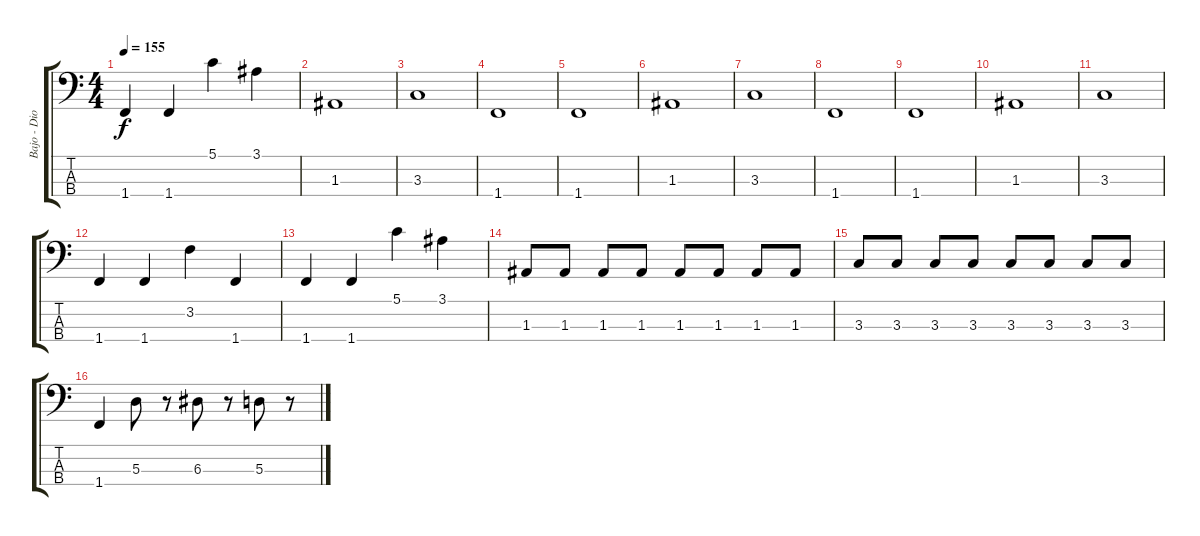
\track ("Bajo - Dios" "Bajo - Dio") {instrument electricbassfinger}
\staff {score tabs}
\tuning (G2 D2 A1 E1) {hide}
\ts (4 4)
\tempo 155
\clef f4
\ks c
1.4.4{dy f} 1.4.4 5.1.4 3.1.4 |
1.3.1 |
3.3.1 |
1.4.1 |
1.4.1 |
1.3.1 |
3.3.1 |
1.4.1 |
1.4.1 |
1.3.1 |
3.3.1 |
1.4.4 1.4.4 3.2.4 1.4.4 |
1.4.4 1.4.4 5.1.4 3.1.4 |
1.3.8 1.3.8 1.3.8 1.3.8 1.3.8 1.3.8 1.3.8 1.3.8 |
3.3.8 3.3.8 3.3.8 3.3.8 3.3.8 3.3.8 3.3.8 3.3.8 |
1.4.4 5.3.8 r.8 6.3.8 r.8 5.3.8 r.8
